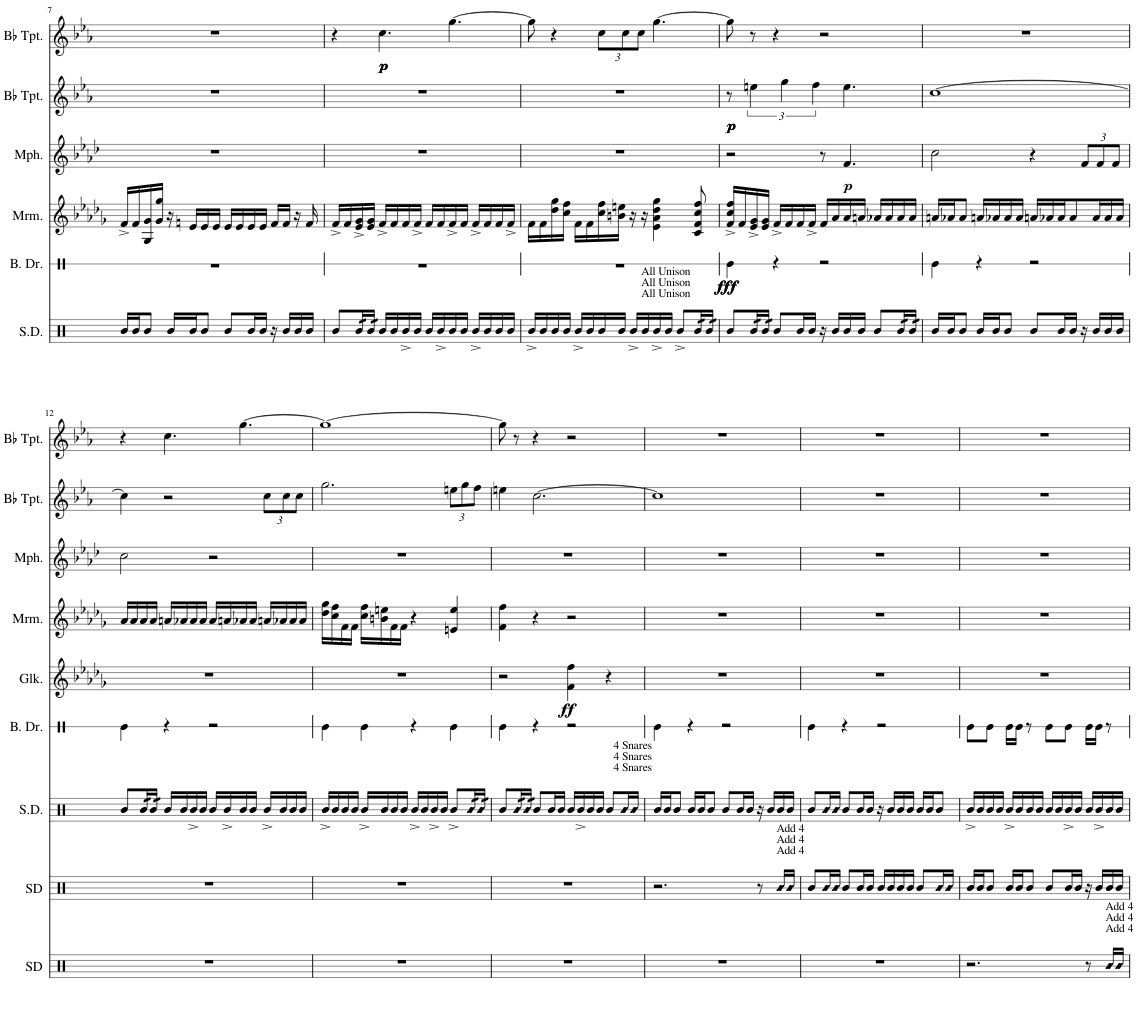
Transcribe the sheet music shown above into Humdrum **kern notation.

**kern	**dynam	**kern	**kern	**dynam	**kern	**dynam	**kern	**dynam
*part5	*part5	*part4	*part3	*part3	*part2	*part2	*part1	*part1
*staff5	*staff5	*staff4	*staff3	*staff3	*staff2	*staff2	*staff1	*staff1
*I"Glockenspiel	*	*I"Marimba	*I"Mellophone 1	*	*I"Bb Trumpet 2	*	*I"Bb Trumpet 1	*
*I'Glk.	*	*I'Mrm.	*I'Mph.	*	*I'Bb Tpt.	*	*I'Bb Tpt.	*
!!LO:PB:g=z
*clefG2	*	*clefG2	*clefG2	*	*clefG2	*	*clefG2	*
*Trd-14c-24	*	*	*Trd4c7	*	*Trd1c2	*	*Trd1c2	*
*k[b-e-a-d-g-]	*	*k[b-e-a-d-g-]	*k[b-e-a-d-]	*	*k[b-e-a-]	*	*k[b-e-a-]	*
*M4/4	*	*M4/4	*M4/4	*	*M4/4	*	*M4/4	*
=7	=7	=7	=7	=7	=7	=7	=7	=7
1r	.	16f^/LL	1r	.	1r	.	1r	.
.	.	16f/	.	.	.	.	.	.
.	.	16G-/ 16g-/	.	.	.	.	.	.
.	.	16g-/ 16gg-/JJ	.	.	.	.	.	.
.	.	16r	.	.	.	.	.	.
.	.	16en/LL	.	.	.	.	.	.
.	.	16e/	.	.	.	.	.	.
.	.	16e/JJ	.	.	.	.	.	.
.	.	16e/LL	.	.	.	.	.	.
.	.	16e/	.	.	.	.	.	.
.	.	16e/	.	.	.	.	.	.
.	.	16e/JJ	.	.	.	.	.	.
.	.	16f/LL	.	.	.	.	.	.
.	.	16f/JJ	.	.	.	.	.	.
.	.	16r	.	.	.	.	.	.
.	.	16f/	.	.	.	.	.	.
=8	=8	=8	=8	=8	=8	=8	=8	=8
1r	.	16f^/LL	1r	.	1r	.	4r	.
.	.	16f/	.	.	.	.	.	.
.	.	16e-/^ 16g-/^	.	.	.	.	.	.
.	.	16e-/ 16g-/JJ	.	.	.	.	.	.
!	!	!	!	!	!	!	!	!LO:DY:b
!	!	!	!	!	!	!	!	!LO:DY:n=1:b
!	!	!	!	!	!	!	!	!LO:DY:n=2:b
.	.	16f^/LL	.	.	.	.	4.cc\	p p p
.	.	16f/	.	.	.	.	.	.
.	.	16f/	.	.	.	.	.	.
.	.	16f^/JJ	.	.	.	.	.	.
.	.	16f/LL	.	.	.	.	.	.
.	.	16f/	.	.	.	.	.	.
.	.	16f^/	.	.	.	.	[4.gg\	.
.	.	16f/JJ	.	.	.	.	.	.
.	.	16f^/LL	.	.	.	.	.	.
.	.	16f/	.	.	.	.	.	.
.	.	16f/	.	.	.	.	.	.
.	.	16f^/JJ	.	.	.	.	.	.
=9	=9	=9	=9	=9	=9	=9	=9	=9
1r	.	16f\LL	1r	.	1r	.	8gg\]	.
.	.	16f\	.	.	.	.	.	.
.	.	16dd-\ 16gg-\	.	.	.	.	4r	.
.	.	16cc\ 16ff\JJ	.	.	.	.	.	.
.	.	16f\LL	.	.	.	.	.	.
.	.	16f\	.	.	.	.	.	.
*	*	*	*	*	*	*	*Xbrackettup	*
.	.	16cc\ 16ff\	.	.	.	.	12cc\L	.
.	.	16bn\ 16een\JJ	.	.	.	.	.	.
.	.	.	.	.	.	.	12cc\	.
.	.	16r	.	.	.	.	.	.
.	.	.	.	.	.	.	12cc\J	.
.	.	16r	.	.	.	.	.	.
.	.	4e-\ 4a-\ 4dd-\ 4gg-\	.	.	.	.	[4.gg\	.
.	.	8c/ 8f/ 8cc/ 8ff/	.	.	.	.	.	.
=10	=10	=10	=10	=10	=10	=10	=10	=10
!	!	!	!	!	!	!LO:DY:b	!	!
!	!	!	!	!	!	!LO:DY:n=1:b	!	!
!	!	!	!	!	!	!LO:DY:n=2:b	!	!
1r	.	16f/^ 16cc/^ 16ff/^LL	2r	.	8r	p p p	8gg\]	.
.	.	16f/	.	.	.	.	.	.
.	.	16e-/^ 16g-/^	.	.	6een\	.	8r	.
.	.	16e-/ 16g-/JJ	.	.	.	.	.	.
.	.	16f^/LL	.	.	.	.	4r	.
.	.	.	.	.	6gg\	.	.	.
.	.	16f/	.	.	.	.	.	.
.	.	16f/	.	.	.	.	.	.
.	.	16f^/JJ	.	.	.	.	.	.
.	.	.	.	.	6ff\	.	.	.
.	.	16f/LL	8r	.	.	.	2r	.
.	.	16a-/	.	.	.	.	.	.
!	!	!	!	!LO:DY:b	!	!	!	!
.	.	16a-/	4.f/	p	4.ee\	.	.	.
.	.	16an/JJ	.	.	.	.	.	.
.	.	16a-X/LL	.	.	.	.	.	.
.	.	16a-/	.	.	.	.	.	.
.	.	16a-/	.	.	.	.	.	.
.	.	16a-/JJ	.	.	.	.	.	.
=11	=11	=11	=11	=11	=11	=11	=11	=11
1r	.	16an/LL	2cc\	.	[1cc	.	1r	.
.	.	16a-X/J	.	.	.	.	.	.
.	.	8a-/J	.	.	.	.	.	.
.	.	16an/LL	.	.	.	.	.	.
.	.	16a-X/	.	.	.	.	.	.
.	.	16a-/	.	.	.	.	.	.
.	.	16a-/JJ	.	.	.	.	.	.
.	.	16an/LL	4r	.	.	.	.	.
.	.	16a-X/	.	.	.	.	.	.
.	.	16a-/J	.	.	.	.	.	.
.	.	8a-/	.	.	.	.	.	.
*	*	*	*Xbrackettup	*	*	*	*	*
.	.	.	12f/L	.	.	.	.	.
.	.	16a-/L	.	.	.	.	.	.
.	.	.	12f/	.	.	.	.	.
.	.	16a-/	.	.	.	.	.	.
.	.	.	12f/J	.	.	.	.	.
.	.	16a-/JJ	.	.	.	.	.	.
!!LO:LB:g=z
=12	=12	=12	=12	=12	=12	=12	=12	=12
1r	.	16a-/LL	2cc\	.	4cc\]	.	4r	.
.	.	16a-/	.	.	.	.	.	.
.	.	16a-/	.	.	.	.	.	.
.	.	16a-/JJ	.	.	.	.	.	.
.	.	16an/LL	.	.	2r	.	4.cc\	.
.	.	16a-X/	.	.	.	.	.	.
.	.	16a-/	.	.	.	.	.	.
.	.	16a-/JJ	.	.	.	.	.	.
.	.	16a-/LL	2r	.	.	.	.	.
.	.	16an/	.	.	.	.	.	.
.	.	16a-X/	.	.	.	.	[4.gg\	.
.	.	16a-/JJ	.	.	.	.	.	.
*	*	*	*	*	*Xbrackettup	*	*	*
.	.	16an/LL	.	.	12cc\L	.	.	.
.	.	16a-X/	.	.	.	.	.	.
.	.	.	.	.	12cc\	.	.	.
.	.	16a-/	.	.	.	.	.	.
.	.	.	.	.	12cc\J	.	.	.
.	.	16a-/JJ	.	.	.	.	.	.
=13	=13	=13	=13	=13	=13	=13	=13	=13
1r	.	16dd-\ 16gg-\LL	1r	.	2.gg\	.	1gg_	.
.	.	16cc\ 16ff\	.	.	.	.	.	.
.	.	16f\	.	.	.	.	.	.
.	.	16f\JJ	.	.	.	.	.	.
.	.	16cc\ 16ff\LL	.	.	.	.	.	.
.	.	16bn\ 16een\	.	.	.	.	.	.
.	.	16f\	.	.	.	.	.	.
.	.	16f\JJ	.	.	.	.	.	.
.	.	4r	.	.	.	.	.	.
.	.	4en/ 4ee/	.	.	12een\L	.	.	.
.	.	.	.	.	12gg\	.	.	.
.	.	.	.	.	12ff\J	.	.	.
=14	=14	=14	=14	=14	=14	=14	=14	=14
2r	.	4f\ 4ff\	1r	.	4een\	.	8gg\]	.
.	.	.	.	.	.	.	8r	.
.	.	4r	.	.	[2.cc\	.	4r	.
!	!LO:DY:b	!	!	!	!	!	!	!
!	!LO:DY:n=1:b	!	!	!	!	!	!	!
4f\ 4ff\	ff ff	2r	.	.	.	.	2r	.
4r	.	.	.	.	.	.	.	.
=15	=15	=15	=15	=15	=15	=15	=15	=15
1r	.	1r	1r	.	1cc]	.	1r	.
=16	=16	=16	=16	=16	=16	=16	=16	=16
1r	.	1r	1r	.	1r	.	1r	.
=17	=17	=17	=17	=17	=17	=17	=17	=17
1r	.	1r	1r	.	1r	.	1r	.
=	=	=	=	=	=	=	=	=
*-	*-	*-	*-	*-	*-	*-	*-	*-
